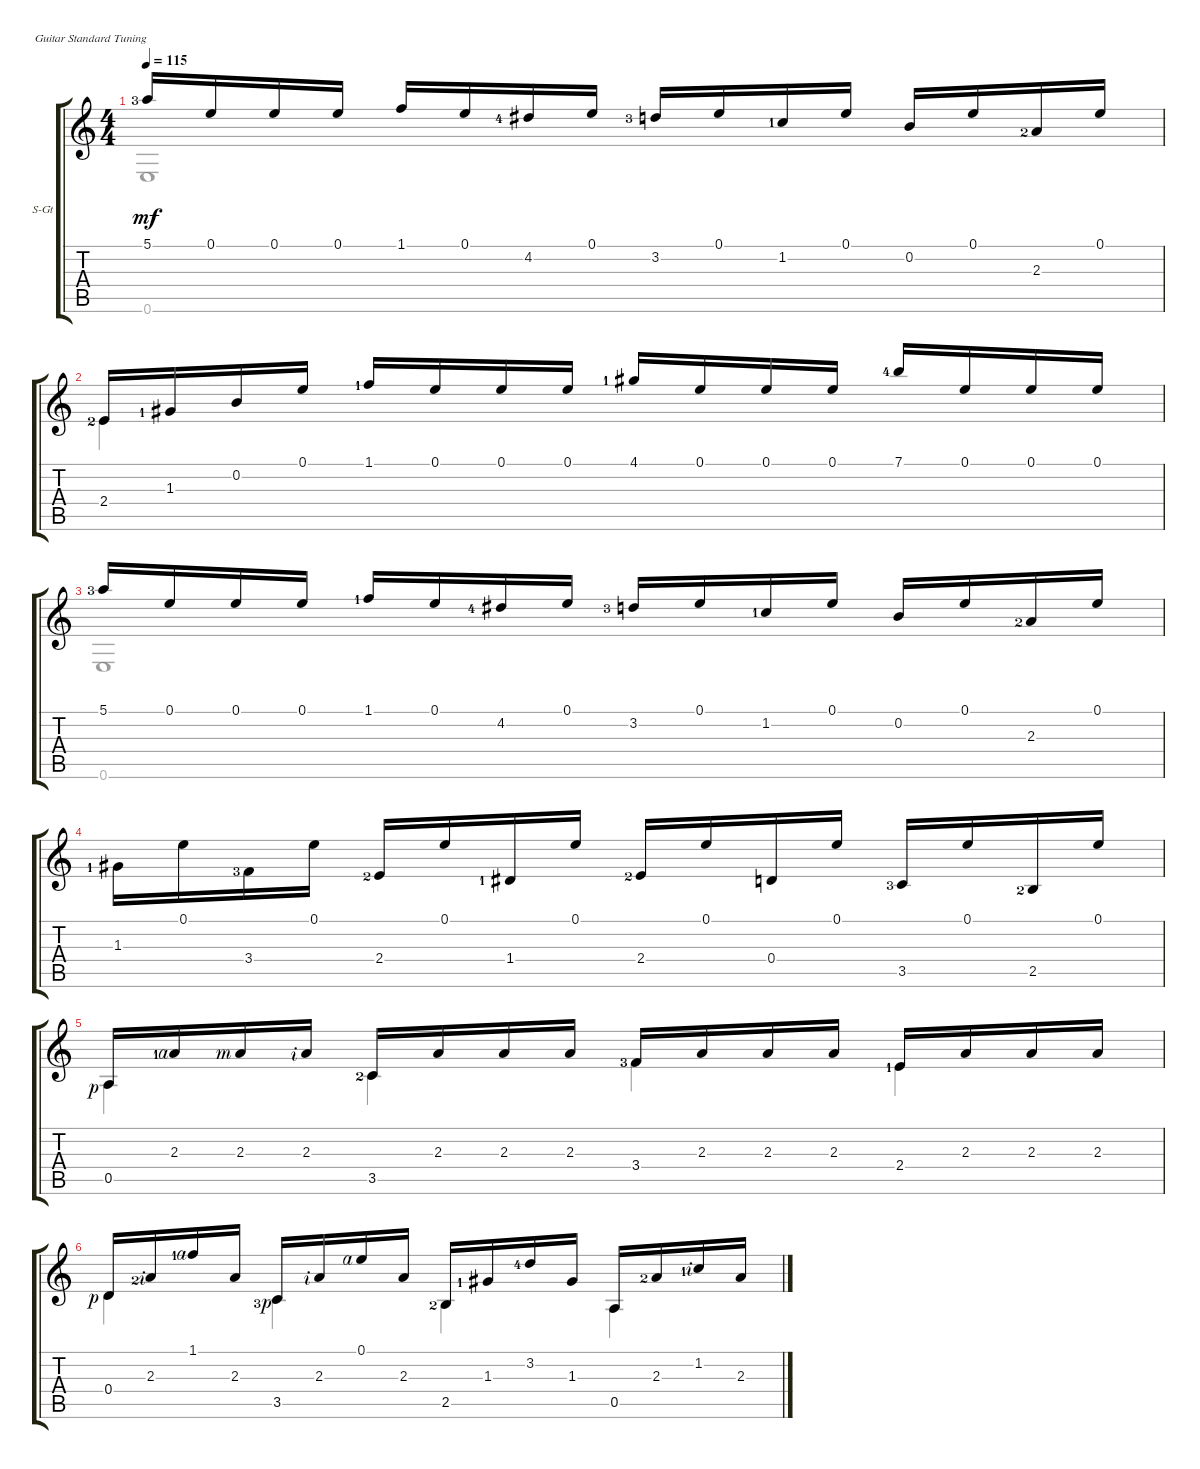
\defaultSystemsLayout 4
\bracketExtendMode groupsimilarinstruments
\firstSystemTrackNameOrientation horizontal
\otherSystemsTrackNameOrientation horizontal
\track ("Steel Guitar" "S-Gt") {instrument acousticguitarsteel}
\staff {score tabs}
\tuning (E4 B3 G3 D3 A2 E2)
\voice
\ts (4 4)
\tempo 115
\clef g2
\ks c
5.1{lf 4}.16{dy mf} 0.1.16 0.1.16 0.1.16 1.1.16 0.1.16 4.2{lf 5}.16 0.1.16 3.2{lf 4}.16 0.1.16 1.2{lf 2}.16 0.1.16 0.2.16 0.1.16 2.3{lf 3}.16 0.1.16 |
2.4{lf 3}.16 1.3{lf 2}.16 0.2.16 0.1.16 1.1{lf 2}.16 0.1.16 0.1.16 0.1.16 4.1{lf 2}.16 0.1.16 0.1.16 0.1.16 7.1{lf 5}.16 0.1.16 0.1.16 0.1.16 |
5.1{lf 4}.16 0.1.16 0.1.16 0.1.16 1.1{lf 2}.16 0.1.16 4.2{lf 5}.16 0.1.16 3.2{lf 4}.16 0.1.16 1.2{lf 2}.16 0.1.16 0.2.16 0.1.16 2.3{lf 3}.16 0.1.16 |
1.3{lf 2}.16 0.1.16 3.4{lf 4}.16 0.1.16 2.4{lf 3}.16 0.1.16 1.4{lf 2}.16 0.1.16 2.4{lf 3}.16 0.1.16 0.4.16 0.1.16 3.5{lf 4}.16 0.1.16 2.5{lf 3}.16 0.1.16 |
0.5{rf 1}.16 2.3{lf 2 rf 4}.16 2.3{rf 3}.16 2.3{rf 2}.16 3.5{lf 3}.16 2.3.16 2.3.16 2.3.16 3.4{lf 4}.16 2.3.16 2.3.16 2.3.16 2.4{lf 2}.16 2.3.16 2.3.16 2.3.16 |
0.4{rf 1}.16 2.3{lf 3 rf 2}.16 1.1{lf 2 rf 4}.16 2.3.16 3.5{lf 4 rf 1}.16 2.3{rf 2}.16 0.1{rf 4}.16 2.3.16 2.5{lf 3}.16 1.3{lf 2}.16 3.2{lf 5}.16 1.3.16 0.5.16 2.3{lf 3}.16 1.2{lf 2 rf 2}.16 2.3.16
\voice
\clef g2
\ottava regular
\simile none
\ks c
0.6.1{dy mf} |
2.4{lf 3}.4 |
0.6.1 |
|
0.5.4 3.5{lf 3}.4 3.4{lf 4}.4 2.4{lf 2}.4 |
0.4.4 3.5.4 2.5.4 0.5.4
